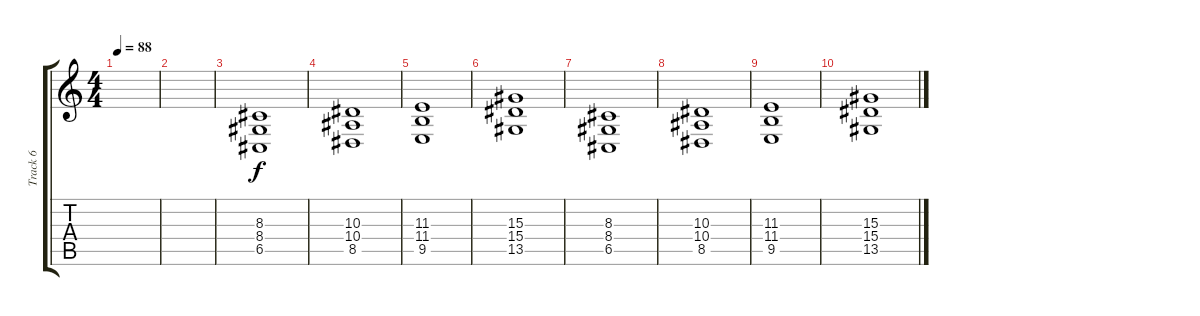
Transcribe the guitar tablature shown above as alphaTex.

\track ("Track 6" "Track 6") {instrument synthstrings2}
\staff {score tabs}
\tuning (D4 A3 F3 C3 G2 C2) {hide}
\ts (4 4)
\tempo 88
\clef g2
\ks c
|
|
(8.3 8.4 6.5).1 |
(10.3 10.4 8.5).1 |
(11.3 11.4 9.5).1 |
(15.3 15.4 13.5).1 |
(8.3 8.4 6.5).1 |
(10.3 10.4 8.5).1 |
(11.3 11.4 9.5).1 |
(15.3 15.4 13.5).1
